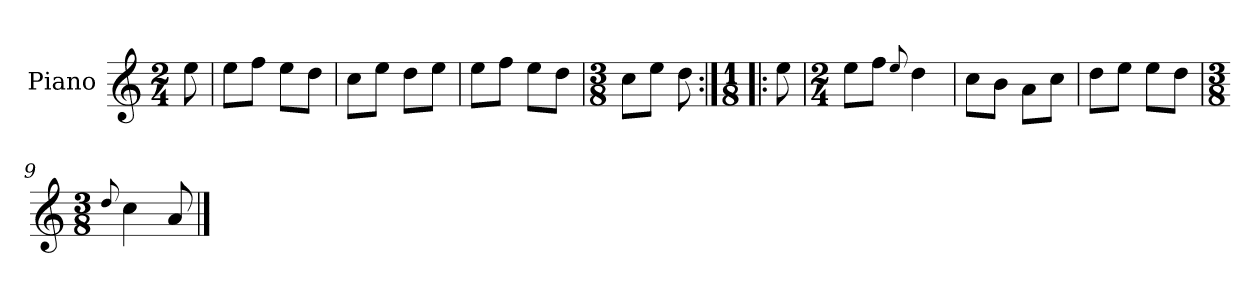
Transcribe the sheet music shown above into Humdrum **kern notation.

**kern
*part1
*staff1
*I"Piano
*I'Pno.
*clefG2
*k[]
*M2/4
=
8ee\
=1
8ee\L
8ff\J
8ee\L
8dd\J
=2
8cc\L
8ee\J
8dd\L
8ee\J
=3
8ee\L
8ff\J
8ee\L
8dd\J
=4
*M3/8
8cc\L
8ee\J
8dd\
=5:|!|:
*M1/8
8ee\
=6
*M2/4
8ee\L
8ff\J
8qqee/
4dd\
=7
8cc\L
8b\J
8a\L
8cc\J
=8
8dd\L
8ee\J
8ee\L
8dd\J
=9
*M3/8
8qqdd/
4cc\
8a/
==
*-
